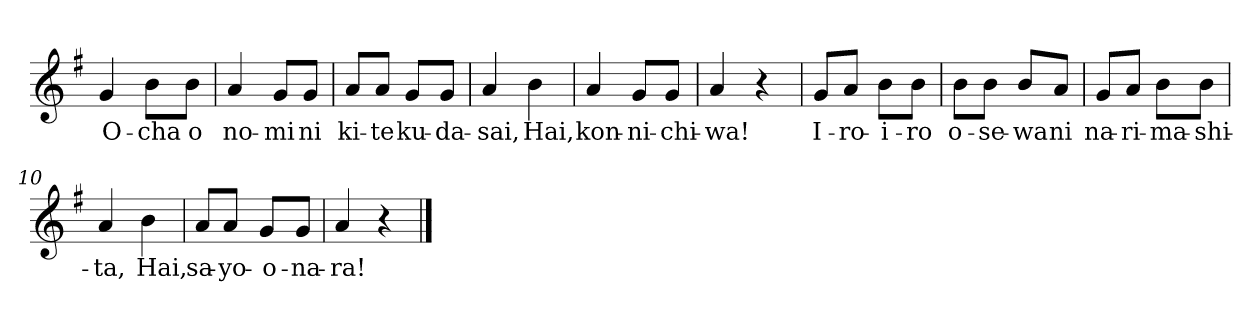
**kern	**text
*part1	*part1
*staff1	*staff1
*clefG2	*
*k[f#]	*
*G:	*
=1	=1
!	!LO:LY:b
4g/	O-
!	!LO:LY:b
8b\L	-cha
!	!LO:LY:b
8b\J	o
=2	=2
!	!LO:LY:b
4a/	no-
!	!LO:LY:b
8g/L	-mi
!	!LO:LY:b
8g/J	ni
=3	=3
!	!LO:LY:b
8a/L	ki-
!	!LO:LY:b
8a/J	-te
!	!LO:LY:b
8g/L	ku-
!	!LO:LY:b
8g/J	-da-
=4	=4
!	!LO:LY:b
4a/	-sai,
!	!LO:LY:b
4b\	Hai,
!!LO:LB:g=z
=5	=5
!	!LO:LY:b
4a/	kon-
!	!LO:LY:b
8g/L	-ni-
!	!LO:LY:b
8g/J	-chi-
=6	=6
!	!LO:LY:b
4a/	-wa!
4r	.
=7	=7
!	!LO:LY:b
8g/L	I-
!	!LO:LY:b
8a/J	-ro-
!	!LO:LY:b
8b\L	-i-
!	!LO:LY:b
8b\J	-ro
=8	=8
!	!LO:LY:b
8b\L	o-
!	!LO:LY:b
8b\J	-se-
!	!LO:LY:b
8b/L	-wa
!	!LO:LY:b
8a/J	ni
!!LO:LB:g=z
=9	=9
!	!LO:LY:b
8g/L	na-
!	!LO:LY:b
8a/J	-ri-
!	!LO:LY:b
8b\L	-ma-
!	!LO:LY:b
8b\J	-shi-
=10	=10
!	!LO:LY:b
4a/	-ta,
!	!LO:LY:b
4b\	Hai,
=11	=11
!	!LO:LY:b
8a/L	sa-
!	!LO:LY:b
8a/J	-yo-
!	!LO:LY:b
8g/L	-o-
!	!LO:LY:b
8g/J	-na-
=12	=12
!	!LO:LY:b
4a/	-ra!
4r	.
==	==
*-	*-
